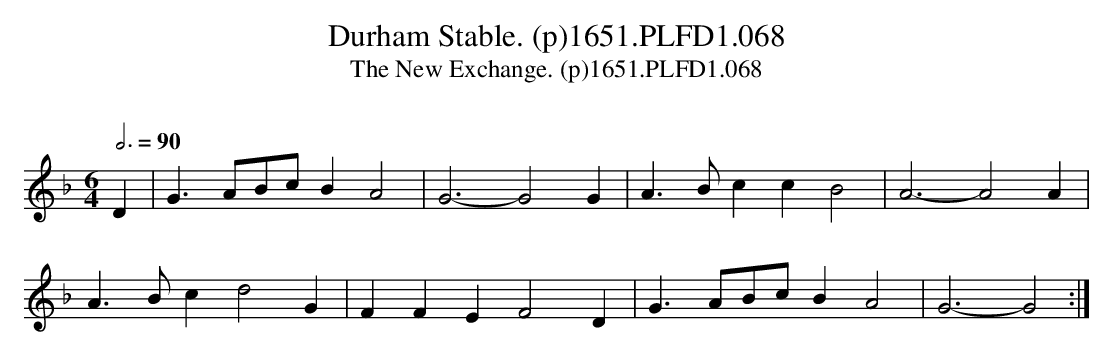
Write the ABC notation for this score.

X:1
T:Durham Stable. (p)1651.PLFD1.068
T:New Exchange. (p)1651.PLFD1.068, The
M:6/4
L:1/4
Q:3/4=90
O:
K:Gdor
D|G>AB/c/BA2|G3-G2G|A>BccB2|A3-A2A|
A>Bcd2G|FFEF2D|G>AB/c/BA2|G3-G2:|
